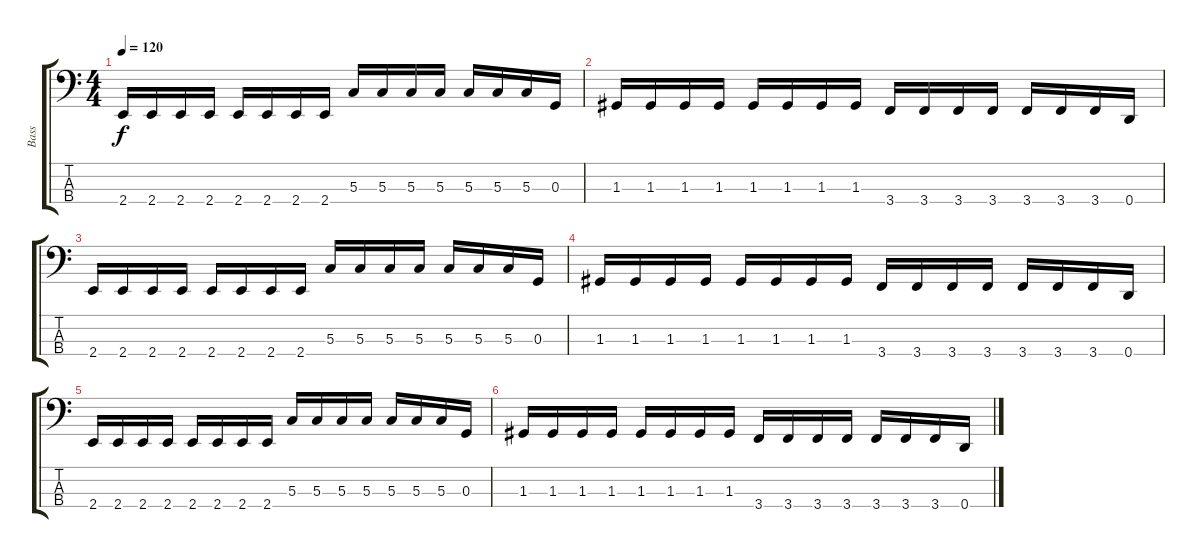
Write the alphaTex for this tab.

\track ("Bass" "Bass") {instrument electricbasspick}
\staff {score tabs}
\tuning (F2 C2 G1 D1) {hide}
\ts (4 4)
\tempo 120
\clef f4
\ks c
2.4.16{dy f} 2.4.16 2.4.16 2.4.16 2.4.16 2.4.16 2.4.16 2.4.16 5.3.16 5.3.16 5.3.16 5.3.16 5.3.16 5.3.16 5.3.16 0.3.16 |
1.3.16 1.3.16 1.3.16 1.3.16 1.3.16 1.3.16 1.3.16 1.3.16 3.4.16 3.4.16 3.4.16 3.4.16 3.4.16 3.4.16 3.4.16 0.4.16 |
2.4.16 2.4.16 2.4.16 2.4.16 2.4.16 2.4.16 2.4.16 2.4.16 5.3.16 5.3.16 5.3.16 5.3.16 5.3.16 5.3.16 5.3.16 0.3.16 |
1.3.16 1.3.16 1.3.16 1.3.16 1.3.16 1.3.16 1.3.16 1.3.16 3.4.16 3.4.16 3.4.16 3.4.16 3.4.16 3.4.16 3.4.16 0.4.16 |
2.4.16 2.4.16 2.4.16 2.4.16 2.4.16 2.4.16 2.4.16 2.4.16 5.3.16 5.3.16 5.3.16 5.3.16 5.3.16 5.3.16 5.3.16 0.3.16 |
1.3.16 1.3.16 1.3.16 1.3.16 1.3.16 1.3.16 1.3.16 1.3.16 3.4.16 3.4.16 3.4.16 3.4.16 3.4.16 3.4.16 3.4.16 0.4.16
